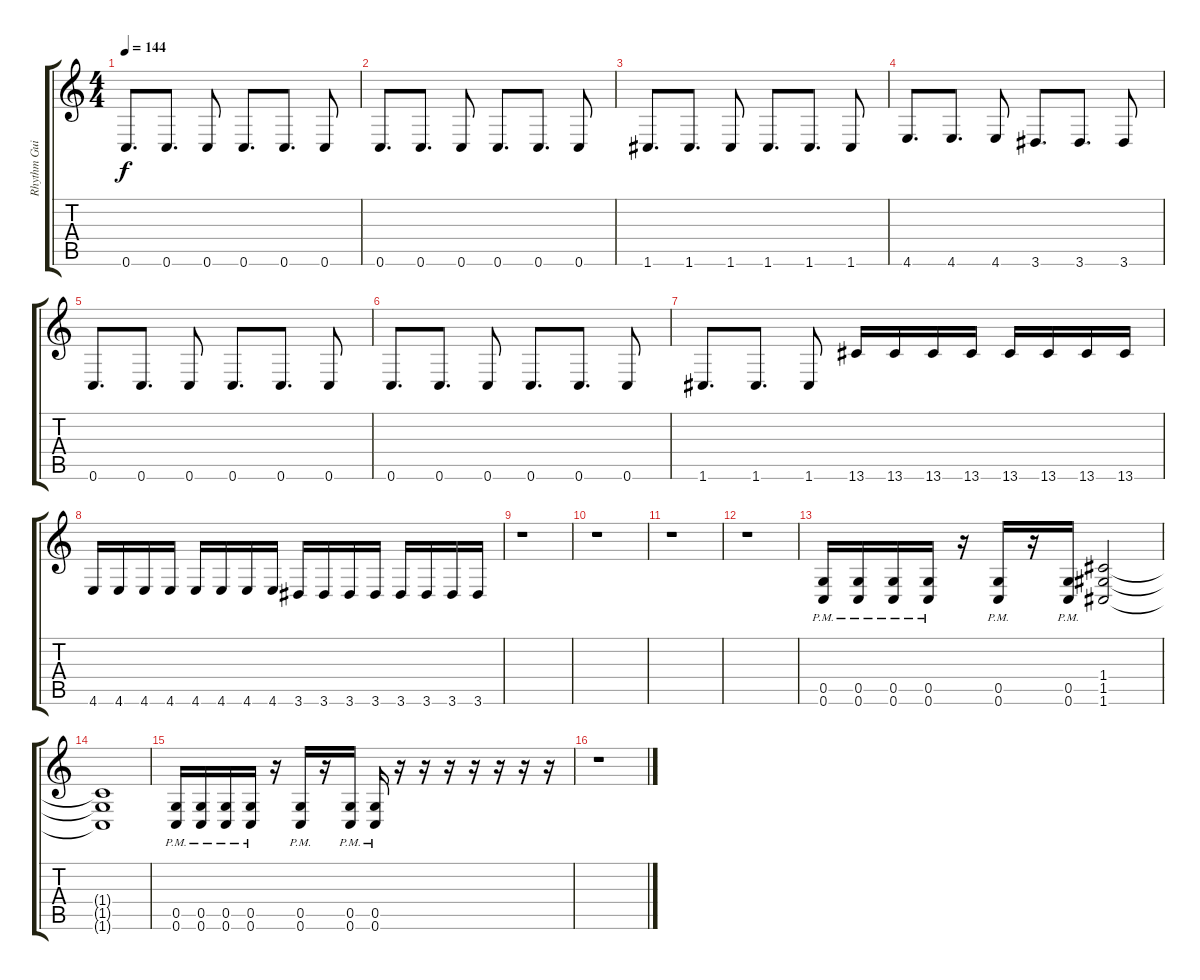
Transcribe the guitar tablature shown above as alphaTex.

\track ("Rhythm Guitar 1" "Rhythm Gui") {instrument distortionguitar}
\staff {score tabs}
\tuning (D4 A3 F3 C3 G2 C2) {hide}
\ts (4 4)
\tempo 144
\clef g2
\ks c
0.6.8{d dy f} 0.6.8{d} 0.6.8 0.6.8{d} 0.6.8{d} 0.6.8 |
0.6.8{d} 0.6.8{d} 0.6.8 0.6.8{d} 0.6.8{d} 0.6.8 |
1.6.8{d} 1.6.8{d} 1.6.8 1.6.8{d} 1.6.8{d} 1.6.8 |
4.6.8{d} 4.6.8{d} 4.6.8 3.6.8{d} 3.6.8{d} 3.6.8 |
0.6.8{d} 0.6.8{d} 0.6.8 0.6.8{d} 0.6.8{d} 0.6.8 |
0.6.8{d} 0.6.8{d} 0.6.8 0.6.8{d} 0.6.8{d} 0.6.8 |
1.6.8{d} 1.6.8{d} 1.6.8 13.6.16 13.6.16 13.6.16 13.6.16 13.6.16 13.6.16 13.6.16 13.6.16 |
4.6.16 4.6.16 4.6.16 4.6.16 4.6.16 4.6.16 4.6.16 4.6.16 3.6.16 3.6.16 3.6.16 3.6.16 3.6.16 3.6.16 3.6.16 3.6.16 |
r.1 |
r.1 |
r.1 |
r.1 |
(0.5{pm} 0.6{pm}).16 (0.5{pm} 0.6{pm}).16 (0.5{pm} 0.6{pm}).16 (0.5{pm} 0.6{pm}).16 r.16 (0.5{pm} 0.6{pm}).16 r.16 (0.5{pm} 0.6{pm}).16 (1.4 1.5 1.6).2 |
(1.4{t} 1.5{t} 1.6{t}).1 |
(0.5{pm} 0.6{pm}).16 (0.5{pm} 0.6{pm}).16 (0.5{pm} 0.6{pm}).16 (0.5{pm} 0.6{pm}).16 r.16 (0.5{pm} 0.6{pm}).16 r.16 (0.5{pm} 0.6{pm}).16 (0.5{pm} 0.6{pm}).16 r.16 r.16 r.16 r.16 r.16 r.16 r.16 |
r.1
